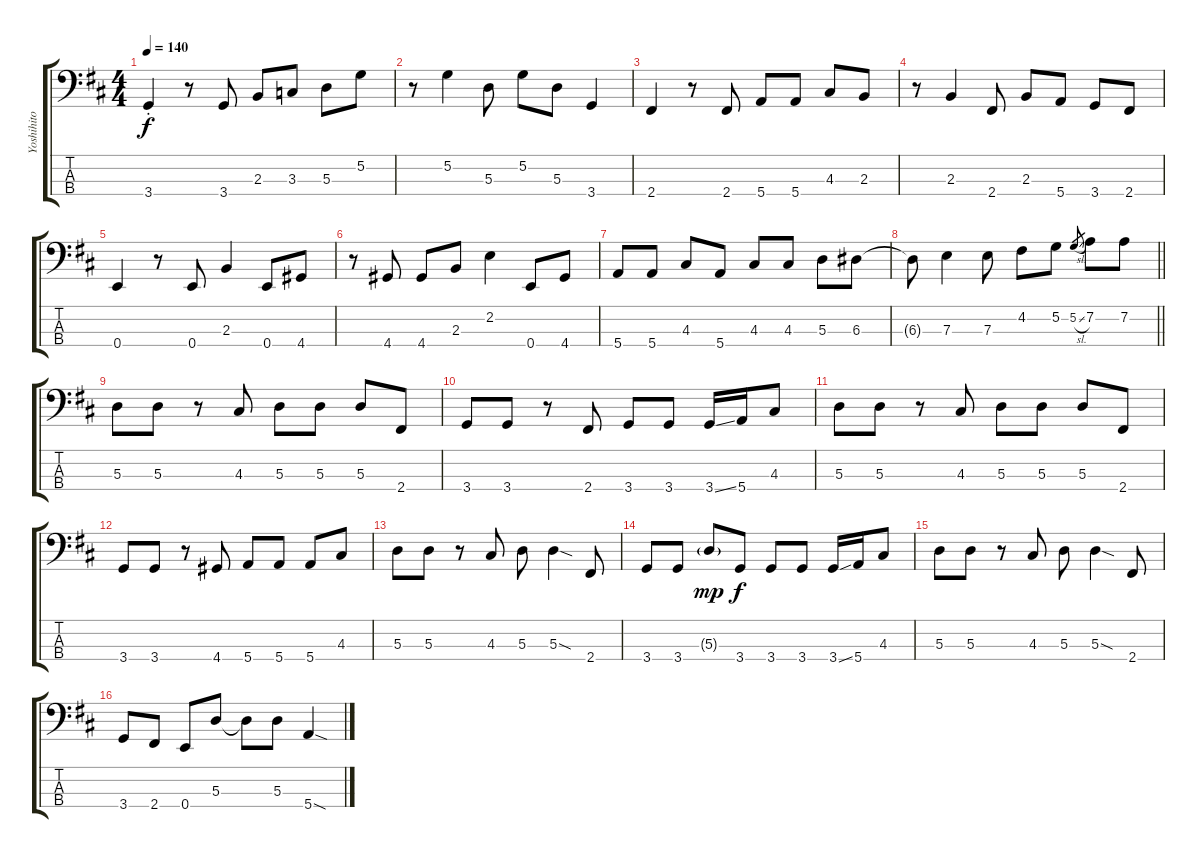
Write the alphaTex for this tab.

\track ("Yoshihito Onda" "Yoshihito ") {instrument electricbasspick}
\staff {score tabs}
\tuning (G2 D2 A1 E1) {hide}
\ts (4 4)
\tempo 140
\clef f4
\ks d
3.4{st}.4{dy f} r.8 3.4.8 2.3.8 3.3.8 5.3.8 5.2.8 |
r.8 5.2.4 5.3.8 5.2.8 5.3.8 3.4.4 |
2.4.4 r.8 2.4.8 5.4.8 5.4.8 4.3.8 2.3.8 |
r.8 2.3.4 2.4.8 2.3.8 5.4.8 3.4.8 2.4.8 |
0.4.4 r.8 0.4.8 2.3.4 0.4.8 4.4.8 |
r.8 4.4.8 4.4.8 2.3.8 2.2.4 0.4.8 4.4.8 |
5.4.8 5.4.8 4.3.8 5.4.8 4.3.8 4.3.8 5.3.8 6.3.8 |
\barLineRight lightlight
6.3{t}.8 7.3.4 7.3.8 4.2.8 5.2.8 5.2{sl}.8{gr} 7.2.8 7.2.8 |
5.3.8 5.3.8 r.8 4.3.8 5.3.8 5.3.8 5.3.8 2.4.8 |
3.4.8 3.4.8 r.8 2.4.8 3.4.8 3.4.8 3.4{ss}.16 5.4.16 4.3.8 |
5.3.8 5.3.8 r.8 4.3.8 5.3.8 5.3.8 5.3.8 2.4.8 |
3.4.8 3.4.8 r.8 4.4.8 5.4.8 5.4.8 5.4.8 4.3.8 |
5.3.8 5.3.8 r.8 4.3.8 5.3.8 5.3{sod}.4 2.4.8 |
3.4.8 3.4.8 5.3{g}.8{dy mp} 3.4.8{dy f} 3.4.8 3.4.8 3.4{ss}.16 5.4.16 4.3.8 |
5.3.8 5.3.8 r.8 4.3.8 5.3.8 5.3{sod}.4 2.4.8 |
3.4.8 2.4.8 0.4.8 5.3.8 5.3{t}.8 5.3.8 5.4{sod}.4
